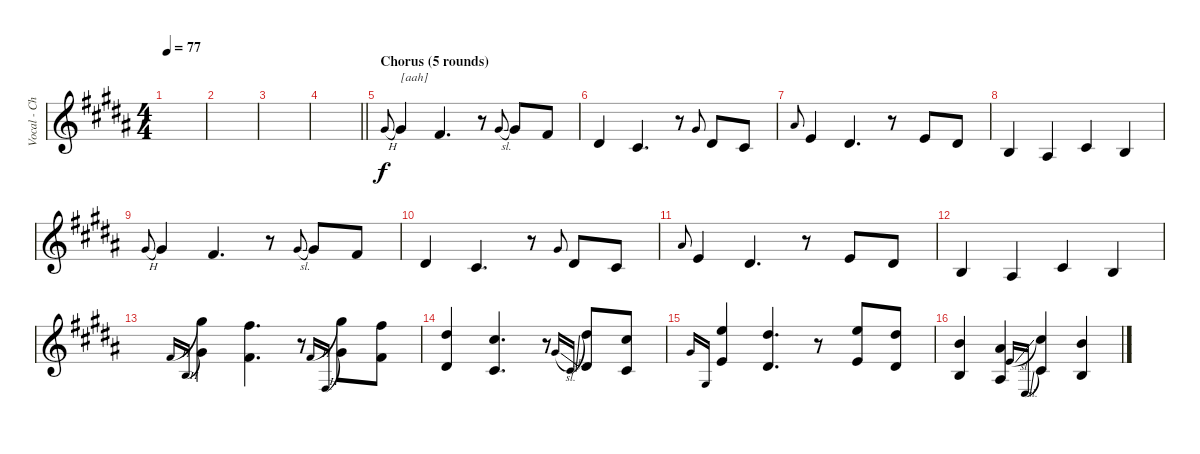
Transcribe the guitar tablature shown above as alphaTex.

\track ("Vocal - Choir" "Vocal - Ch") {instrument tuba}
\staff {score}
\tuning (Eb4 Bb3 Gb3 Db3 Ab2 D2) {hide}
\ts (4 4)
\tempo 77
\clef g2
\ks g#minor
|
|
|
\barLineRight lightlight
|
\section ("" "Chorus (5 rounds)")
5.1{h}.8{gr onbeat} 5.1.4{txt "[aah]"} 3.1.4{d} r.8 5.1{sl}.8{gr onbeat} 5.1.8 3.1.8 |
0.1.4 3.2.4{d} r.8 5.1.8{gr onbeat} 0.1.8 3.2.8 |
7.1.8{gr onbeat} 1.1.4 0.1.4{d} r.8 1.1.8 0.1.8 |
1.2.4 0.2.4 3.2.4 1.2.4 |
5.1{h}.8{gr onbeat} 5.1.4 3.1.4{d} r.8 5.1{sl}.8{gr onbeat} 5.1.8 3.1.8 |
0.1.4 3.2.4{d} r.8 5.1.8{gr onbeat} 0.1.8 3.2.8 |
7.1.8{gr onbeat} 1.1.4 0.1.4{d} r.8 1.1.8 0.1.8 |
1.2.4 0.2.4 3.2.4 1.2.4 |
3.1{h}.16{gr onbeat} 5.3{h}.16{gr onbeat} (17.1 14.3).4 (15.1 17.4).4{d} r.8 3.1{h}.16{gr onbeat} 5.4{h}.16{gr onbeat} (17.1 19.4).8 (15.1 17.4).8 |
(0.1 17.2).4 (15.2 17.5).4{d} r.8 5.1{sl}.16{gr onbeat} 3.2{sl}.16{gr onbeat} (0.1 17.2).8 (15.2 17.5).8 |
5.1.16{gr onbeat} 7.4.16{gr onbeat} (13.1 15.4).4 (12.1 14.4).4{d} r.8 (13.1 15.4).8 (12.1 14.4).8 |
(13.2 15.5).4 (12.2 14.5).4 1.1{sl}.16{gr onbeat} 3.4{sl}.16{gr onbeat} (10.1 12.4).4 (8.1 10.4).4
